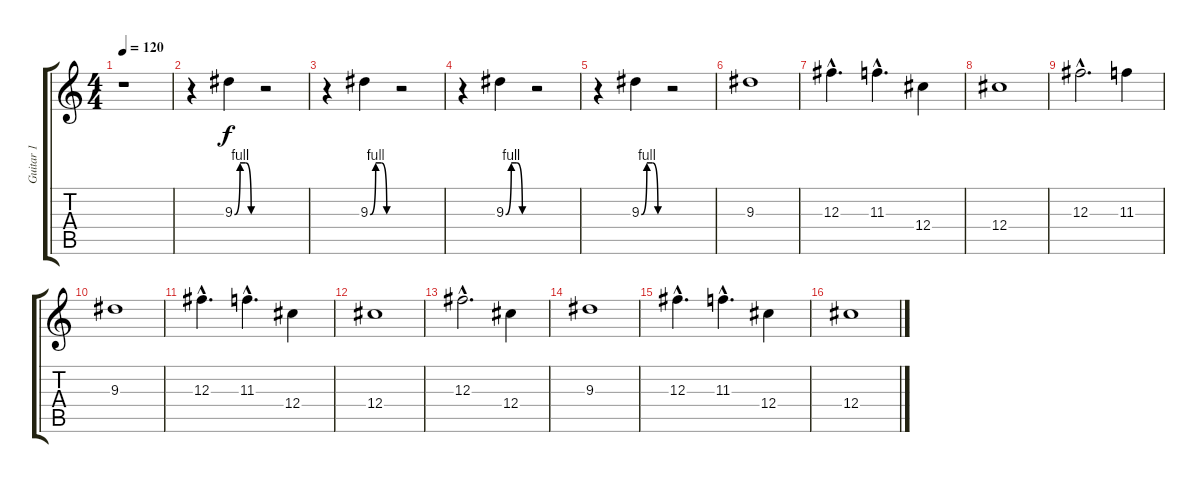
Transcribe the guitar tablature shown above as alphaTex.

\track ("Guitar 1" "Guitar 1") {instrument distortionguitar}
\staff {score tabs}
\tuning (Eb4 Bb3 Gb3 Db3 Ab2 Eb2) {hide}
\ts (4 4)
\tempo 120
\clef g2
\ks c
r.1{dy f} |
r.4 9.3{be (custom 0 0 15 4 30 4 45 0 60 0)}.4 r.2 |
r.4 9.3{be (custom 0 0 15 4 30 4 45 0 60 0)}.4 r.2 |
r.4 9.3{be (custom 0 0 15 4 30 4 45 0 60 0)}.4 r.2 |
r.4 9.3{be (custom 0 0 15 4 30 4 45 0 60 0)}.4 r.2 |
9.3.1 |
12.3{hac}.4{d} 11.3{hac}.4{d} 12.4.4 |
12.4.1 |
12.3{hac}.2{d} 11.3.4 |
9.3.1 |
12.3{hac}.4{d} 11.3{hac}.4{d} 12.4.4 |
12.4.1 |
12.3{hac}.2{d} 12.4.4 |
9.3.1 |
12.3{hac}.4{d} 11.3{hac}.4{d} 12.4.4 |
12.4.1
